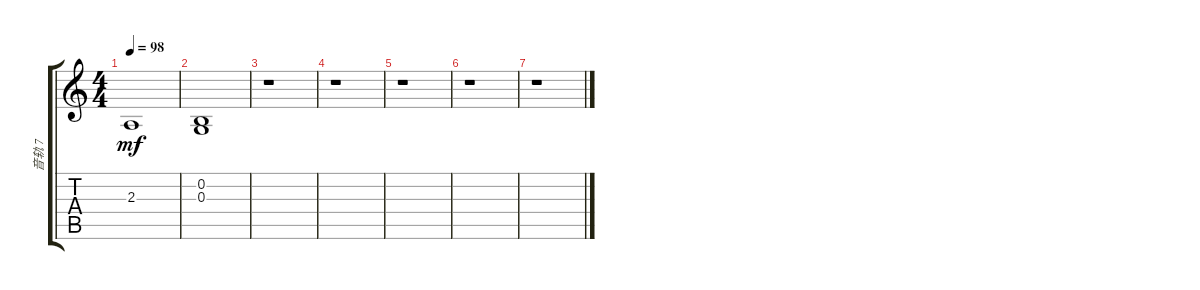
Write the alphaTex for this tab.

\track ("音轨 7" "音轨 7") {instrument synthvoice}
\staff {score tabs}
\tuning (E4 B3 G3 D3 A2 E2) {hide}
\ts (4 4)
\tempo 98
\clef g2
\ks c
2.3.1{dy mf} |
(0.2 0.3).1 |
r.1 |
r.1 |
r.1 |
r.1 |
r.1
